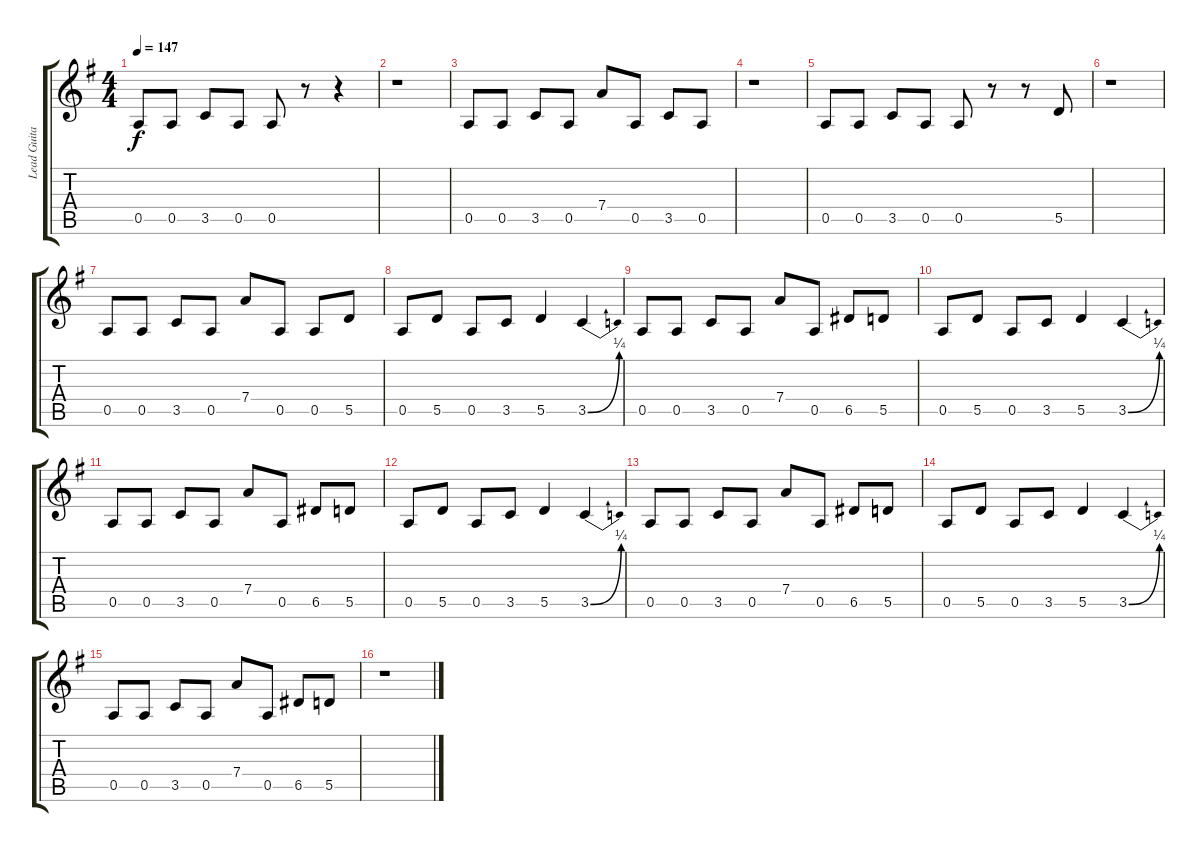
\track ("Lead Guitar (Noodles)" "Lead Guita") {instrument distortionguitar}
\staff {score tabs}
\tuning (E4 B3 G3 D3 A2 E2) {hide}
\ts (4 4)
\tempo 147
\clef g2
\ks g
0.5.8{dy f instrument distortionguitar} 0.5.8 3.5.8 0.5.8 0.5.8 r.8 r.4 |
r.1 |
0.5.8 0.5.8 3.5.8 0.5.8 7.4.8 0.5.8 3.5.8 0.5.8 |
r.1 |
0.5.8 0.5.8 3.5.8 0.5.8 0.5.8 r.8 r.8 5.5.8 |
r.1 |
0.5.8 0.5.8 3.5.8 0.5.8 7.4.8 0.5.8 0.5.8 5.5.8 |
0.5.8 5.5.8 0.5.8 3.5.8 5.5.4 3.5{be (bend 0 0 60 1)}.4 |
0.5.8 0.5.8 3.5.8 0.5.8 7.4.8 0.5.8 6.5.8 5.5.8 |
0.5.8 5.5.8 0.5.8 3.5.8 5.5.4 3.5{be (bend 0 0 60 1)}.4 |
0.5.8 0.5.8 3.5.8 0.5.8 7.4.8 0.5.8 6.5.8 5.5.8 |
0.5.8 5.5.8 0.5.8 3.5.8 5.5.4 3.5{be (bend 0 0 60 1)}.4 |
0.5.8 0.5.8 3.5.8 0.5.8 7.4.8 0.5.8 6.5.8 5.5.8 |
0.5.8 5.5.8 0.5.8 3.5.8 5.5.4 3.5{be (bend 0 0 60 1)}.4 |
0.5.8 0.5.8 3.5.8 0.5.8 7.4.8 0.5.8 6.5.8 5.5.8 |
r.1
